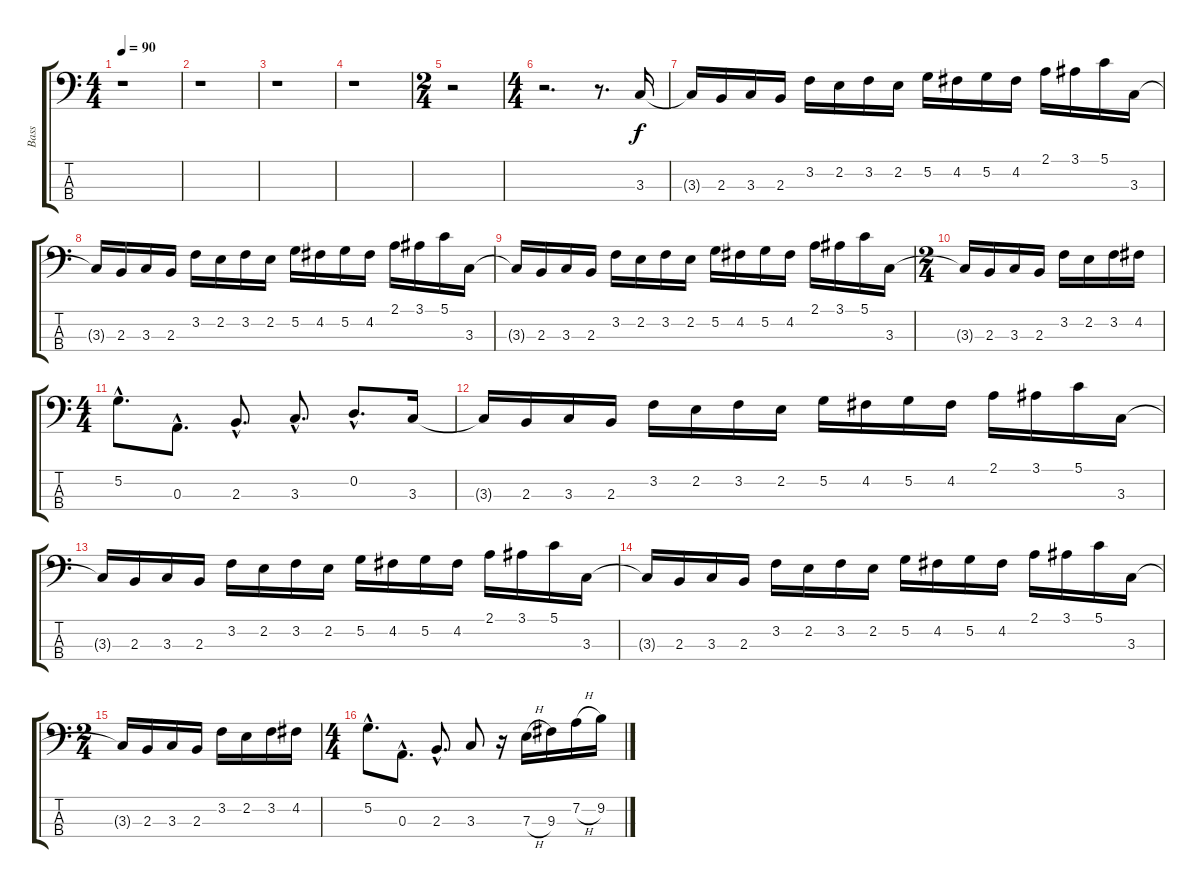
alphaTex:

\track ("Bass" "Bass") {instrument electricbassfinger}
\staff {score tabs}
\tuning (G2 D2 A1 E1) {hide}
\ts (4 4)
\tempo 90
\clef f4
\ks c
r.1{dy f instrument electricbassfinger} |
r.1 |
r.1 |
r.1 |
\ts (2 4)
r.2 |
\ts (4 4)
r.2{d} r.8{d} 3.3.16 |
3.3{t}.16 2.3.16 3.3.16 2.3.16 3.2.16 2.2.16 3.2.16 2.2.16 5.2.16 4.2.16 5.2.16 4.2.16 2.1.16 3.1.16 5.1.16 3.3.16 |
3.3{t}.16 2.3.16 3.3.16 2.3.16 3.2.16 2.2.16 3.2.16 2.2.16 5.2.16 4.2.16 5.2.16 4.2.16 2.1.16 3.1.16 5.1.16 3.3.16 |
3.3{t}.16 2.3.16 3.3.16 2.3.16 3.2.16 2.2.16 3.2.16 2.2.16 5.2.16 4.2.16 5.2.16 4.2.16 2.1.16 3.1.16 5.1.16 3.3.16 |
\ts (2 4)
3.3{t}.16 2.3.16 3.3.16 2.3.16 3.2.16 2.2.16 3.2.16 4.2.16 |
\ts (4 4)
5.2{hac}.8{d} 0.3{hac}.8{d} 2.3{hac}.8{d} 3.3{hac}.8{d} 0.2{hac}.8{d} 3.3.16 |
3.3{t}.16 2.3.16 3.3.16 2.3.16 3.2.16 2.2.16 3.2.16 2.2.16 5.2.16 4.2.16 5.2.16 4.2.16 2.1.16 3.1.16 5.1.16 3.3.16 |
3.3{t}.16 2.3.16 3.3.16 2.3.16 3.2.16 2.2.16 3.2.16 2.2.16 5.2.16 4.2.16 5.2.16 4.2.16 2.1.16 3.1.16 5.1.16 3.3.16 |
3.3{t}.16 2.3.16 3.3.16 2.3.16 3.2.16 2.2.16 3.2.16 2.2.16 5.2.16 4.2.16 5.2.16 4.2.16 2.1.16 3.1.16 5.1.16 3.3.16 |
\ts (2 4)
3.3{t}.16 2.3.16 3.3.16 2.3.16 3.2.16 2.2.16 3.2.16 4.2.16 |
\ts (4 4)
5.2{hac}.8{d} 0.3{hac}.8{d} 2.3{hac}.8{d} 3.3.8 r.16 7.3{h}.16 9.3.16 7.2{h}.16 9.2.16
